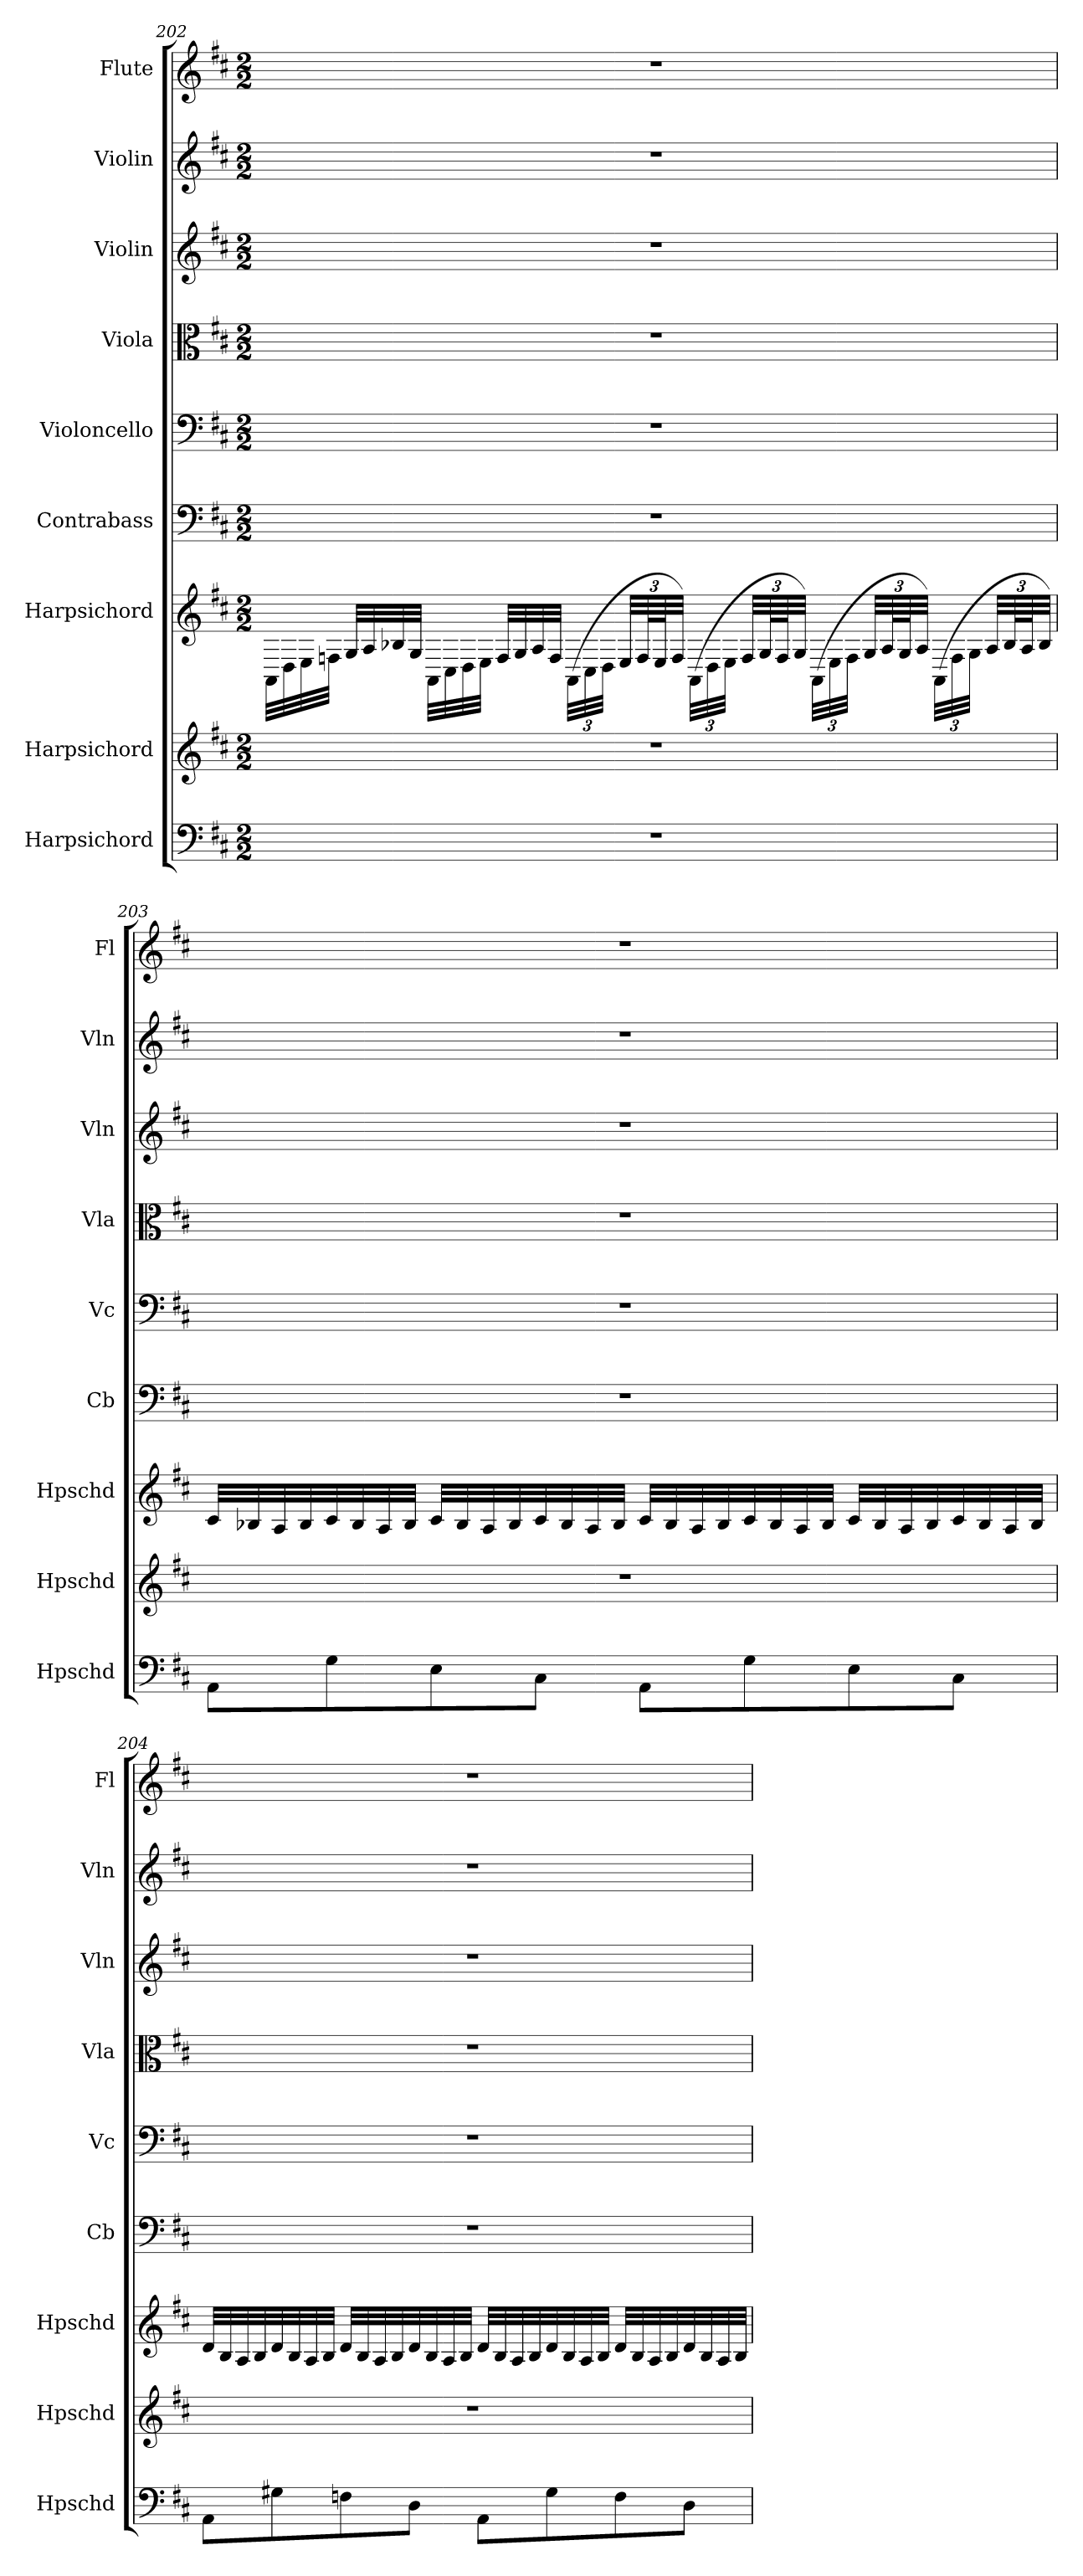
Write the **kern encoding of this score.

**kern	**kern	**kern	**kern	**kern	**kern	**kern	**kern	**kern
*part9	*part8	*part7	*part6	*part5	*part4	*part3	*part2	*part1
*staff9	*staff8	*staff7	*staff6	*staff5	*staff4	*staff3	*staff2	*staff1
*I"Harpsichord	*I"Harpsichord	*I"Harpsichord	*I"Contrabass	*I"Violoncello	*I"Viola	*I"Violin	*I"Violin	*I"Flute
*I'Hpschd	*I'Hpschd	*I'Hpschd	*I'Cb	*I'Vc	*I'Vla	*I'Vln	*I'Vln	*I'Fl
*clefF4	*clefG2	*clefG2	*clefF4	*clefF4	*clefC3	*clefG2	*clefG2	*clefG2
*	*	*	*ITrd7c12	*	*	*	*	*
*k[f#c#]	*k[f#c#]	*k[f#c#]	*k[f#c#]	*k[f#c#]	*k[f#c#]	*k[f#c#]	*k[f#c#]	*k[f#c#]
*D:	*D:	*D:	*D:	*D:	*D:	*D:	*D:	*D:
*M2/2	*M2/2	*M2/2	*M2/2	*M2/2	*M2/2	*M2/2	*M2/2	*M2/2
=202	=202	=202	=202	=202	=202	=202	=202	=202
1r	1r	32AA\LLL	1r	1r	1r	1r	1r	1r
.	.	32D\	.	.	.	.	.	.
.	.	32E\	.	.	.	.	.	.
.	.	32Fn\JJJ	.	.	.	.	.	.
.	.	32G/LLL	.	.	.	.	.	.
.	.	32A/	.	.	.	.	.	.
.	.	32B-X/	.	.	.	.	.	.
.	.	32G/JJJ	.	.	.	.	.	.
.	.	32AA\LLL	.	.	.	.	.	.
.	.	32C#\	.	.	.	.	.	.
.	.	32D\	.	.	.	.	.	.
.	.	32E\JJJ	.	.	.	.	.	.
.	.	32F/LLL	.	.	.	.	.	.
.	.	32G/	.	.	.	.	.	.
.	.	32A/	.	.	.	.	.	.
.	.	32F/JJJ	.	.	.	.	.	.
*	*	*Xbrackettup	*	*	*	*	*	*
.	.	(48AA\LLL	.	.	.	.	.	.
.	.	48C#\	.	.	.	.	.	.
.	.	48D\JJJ	.	.	.	.	.	.
.	.	48E/LLL	.	.	.	.	.	.
.	.	96F/L	.	.	.	.	.	.
.	.	96E/J	.	.	.	.	.	.
.	.	48F/JJJ)	.	.	.	.	.	.
.	.	(48AA\LLL	.	.	.	.	.	.
.	.	48D\	.	.	.	.	.	.
.	.	48E\JJJ	.	.	.	.	.	.
.	.	48F/LLL	.	.	.	.	.	.
.	.	96G/L	.	.	.	.	.	.
.	.	96F/J	.	.	.	.	.	.
.	.	48G/JJJ)	.	.	.	.	.	.
.	.	(48AA\LLL	.	.	.	.	.	.
.	.	48E\	.	.	.	.	.	.
.	.	48F\JJJ	.	.	.	.	.	.
.	.	48G/LLL	.	.	.	.	.	.
.	.	96A/L	.	.	.	.	.	.
.	.	96G/J	.	.	.	.	.	.
.	.	48A/JJJ)	.	.	.	.	.	.
.	.	(48AA\LLL	.	.	.	.	.	.
.	.	48F\	.	.	.	.	.	.
.	.	48G\JJJ	.	.	.	.	.	.
.	.	48A/LLL	.	.	.	.	.	.
.	.	96B-/L	.	.	.	.	.	.
.	.	96A/J	.	.	.	.	.	.
.	.	48B-/JJJ)	.	.	.	.	.	.
=203	=203	=203	=203	=203	=203	=203	=203	=203
8AA\L	1r	32c#/LLL	1r	1r	1r	1r	1r	1r
.	.	32B-X/	.	.	.	.	.	.
.	.	32A/	.	.	.	.	.	.
.	.	32B-/	.	.	.	.	.	.
8G\	.	32c#/	.	.	.	.	.	.
.	.	32B-/	.	.	.	.	.	.
.	.	32A/	.	.	.	.	.	.
.	.	32B-/JJJ	.	.	.	.	.	.
8E\	.	32c#/LLL	.	.	.	.	.	.
.	.	32B-/	.	.	.	.	.	.
.	.	32A/	.	.	.	.	.	.
.	.	32B-/	.	.	.	.	.	.
8C#\J	.	32c#/	.	.	.	.	.	.
.	.	32B-/	.	.	.	.	.	.
.	.	32A/	.	.	.	.	.	.
.	.	32B-/JJJ	.	.	.	.	.	.
8AA\L	.	32c#/LLL	.	.	.	.	.	.
.	.	32B-/	.	.	.	.	.	.
.	.	32A/	.	.	.	.	.	.
.	.	32B-/	.	.	.	.	.	.
8G\	.	32c#/	.	.	.	.	.	.
.	.	32B-/	.	.	.	.	.	.
.	.	32A/	.	.	.	.	.	.
.	.	32B-/JJJ	.	.	.	.	.	.
8E\	.	32c#/LLL	.	.	.	.	.	.
.	.	32B-/	.	.	.	.	.	.
.	.	32A/	.	.	.	.	.	.
.	.	32B-/	.	.	.	.	.	.
8C#\J	.	32c#/	.	.	.	.	.	.
.	.	32B-/	.	.	.	.	.	.
.	.	32A/	.	.	.	.	.	.
.	.	32B-/JJJ	.	.	.	.	.	.
=204	=204	=204	=204	=204	=204	=204	=204	=204
8AA\L	1r	32d/LLL	1r	1r	1r	1r	1r	1r
.	.	32B/	.	.	.	.	.	.
.	.	32A/	.	.	.	.	.	.
.	.	32B/	.	.	.	.	.	.
8G#X\	.	32d/	.	.	.	.	.	.
.	.	32B/	.	.	.	.	.	.
.	.	32A/	.	.	.	.	.	.
.	.	32B/JJJ	.	.	.	.	.	.
8Fn\	.	32d/LLL	.	.	.	.	.	.
.	.	32B/	.	.	.	.	.	.
.	.	32A/	.	.	.	.	.	.
.	.	32B/	.	.	.	.	.	.
8D\J	.	32d/	.	.	.	.	.	.
.	.	32B/	.	.	.	.	.	.
.	.	32A/	.	.	.	.	.	.
.	.	32B/JJJ	.	.	.	.	.	.
8AA\L	.	32d/LLL	.	.	.	.	.	.
.	.	32B/	.	.	.	.	.	.
.	.	32A/	.	.	.	.	.	.
.	.	32B/	.	.	.	.	.	.
8G#\	.	32d/	.	.	.	.	.	.
.	.	32B/	.	.	.	.	.	.
.	.	32A/	.	.	.	.	.	.
.	.	32B/JJJ	.	.	.	.	.	.
8F\	.	32d/LLL	.	.	.	.	.	.
.	.	32B/	.	.	.	.	.	.
.	.	32A/	.	.	.	.	.	.
.	.	32B/	.	.	.	.	.	.
8D\J	.	32d/	.	.	.	.	.	.
.	.	32B/	.	.	.	.	.	.
.	.	32A/	.	.	.	.	.	.
.	.	32B/JJJ	.	.	.	.	.	.
=	=	=	=	=	=	=	=	=
*-	*-	*-	*-	*-	*-	*-	*-	*-
